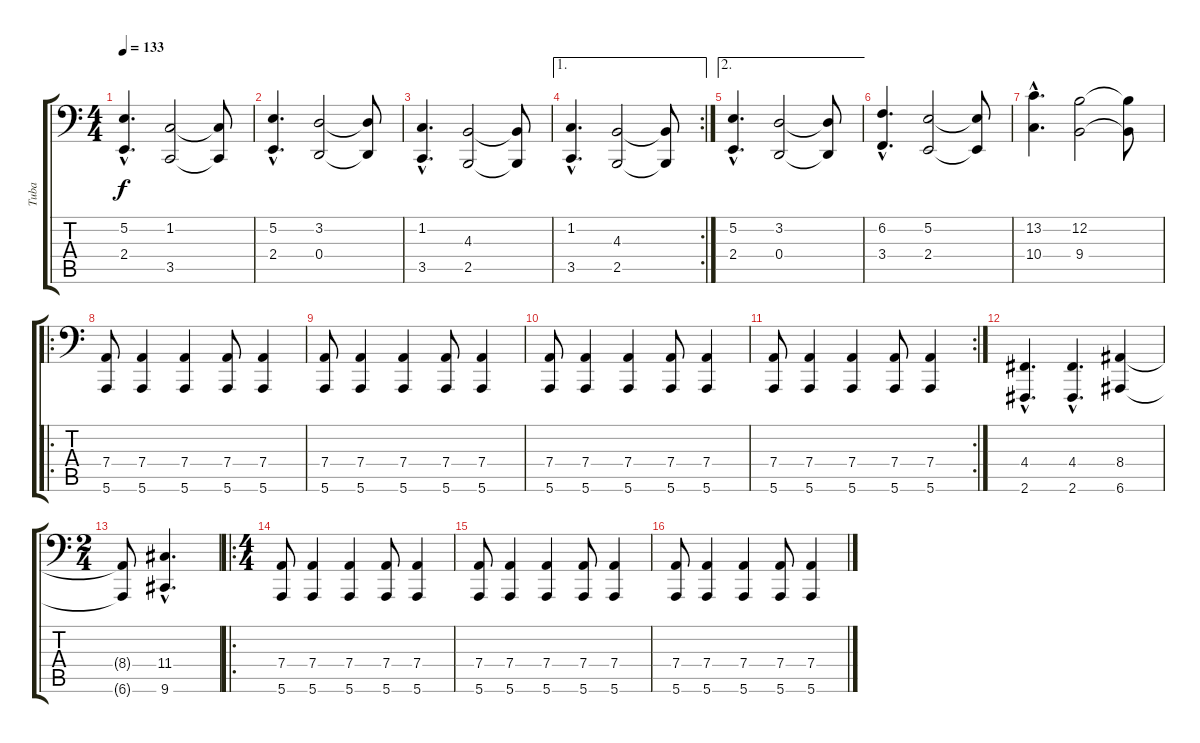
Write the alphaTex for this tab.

\track ("Tuba" "Tuba") {instrument tuba}
\staff {score tabs}
\tuning (E3 B2 G2 D2 A1 E1) {hide}
\ts (4 4)
\tempo 133
\clef f4
\ks c
(5.2{hac} 2.4{hac}).4{d dy f} (1.2 3.5).2 (1.2{t} 3.5{t}).8 |
(5.2{hac} 2.4{hac}).4{d} (3.2 0.4).2 (3.2{t} 0.4{t}).8 |
(1.2{hac} 3.5{hac}).4{d} (4.3 2.5).2 (4.3{t} 2.5{t}).8 |
\ae 1
\rc 2
(1.2{hac} 3.5{hac}).4{d} (4.3 2.5).2 (4.3{t} 2.5{t}).8 |
\ae 2
(5.2{hac} 2.4{hac}).4{d} (3.2 0.4).2 (3.2{t} 0.4{t}).8 |
(6.2{hac} 3.4{hac}).4{d} (5.2 2.4).2 (5.2{t} 2.4{t}).8 |
(13.2{hac} 10.4{hac}).4{d} (12.2 9.4).2 (12.2{t} 9.4{t}).8 |
\ro
(7.4 5.6).8 (7.4 5.6).4 (7.4 5.6).4 (7.4 5.6).8 (7.4 5.6).4 |
(7.4 5.6).8 (7.4 5.6).4 (7.4 5.6).4 (7.4 5.6).8 (7.4 5.6).4 |
(7.4 5.6).8 (7.4 5.6).4 (7.4 5.6).4 (7.4 5.6).8 (7.4 5.6).4 |
\rc 2
(7.4 5.6).8 (7.4 5.6).4 (7.4 5.6).4 (7.4 5.6).8 (7.4 5.6).4 |
(4.4{hac} 2.6{hac}).4{d} (4.4{hac} 2.6{hac}).4{d} (8.4 6.6).4 |
\ts (2 4)
(8.4{t} 6.6{t}).8 (11.4{hac} 9.6{hac}).4{d} |
\ro
\ts (4 4)
(7.4 5.6).8 (7.4 5.6).4 (7.4 5.6).4 (7.4 5.6).8 (7.4 5.6).4 |
(7.4 5.6).8 (7.4 5.6).4 (7.4 5.6).4 (7.4 5.6).8 (7.4 5.6).4 |
(7.4 5.6).8 (7.4 5.6).4 (7.4 5.6).4 (7.4 5.6).8 (7.4 5.6).4
